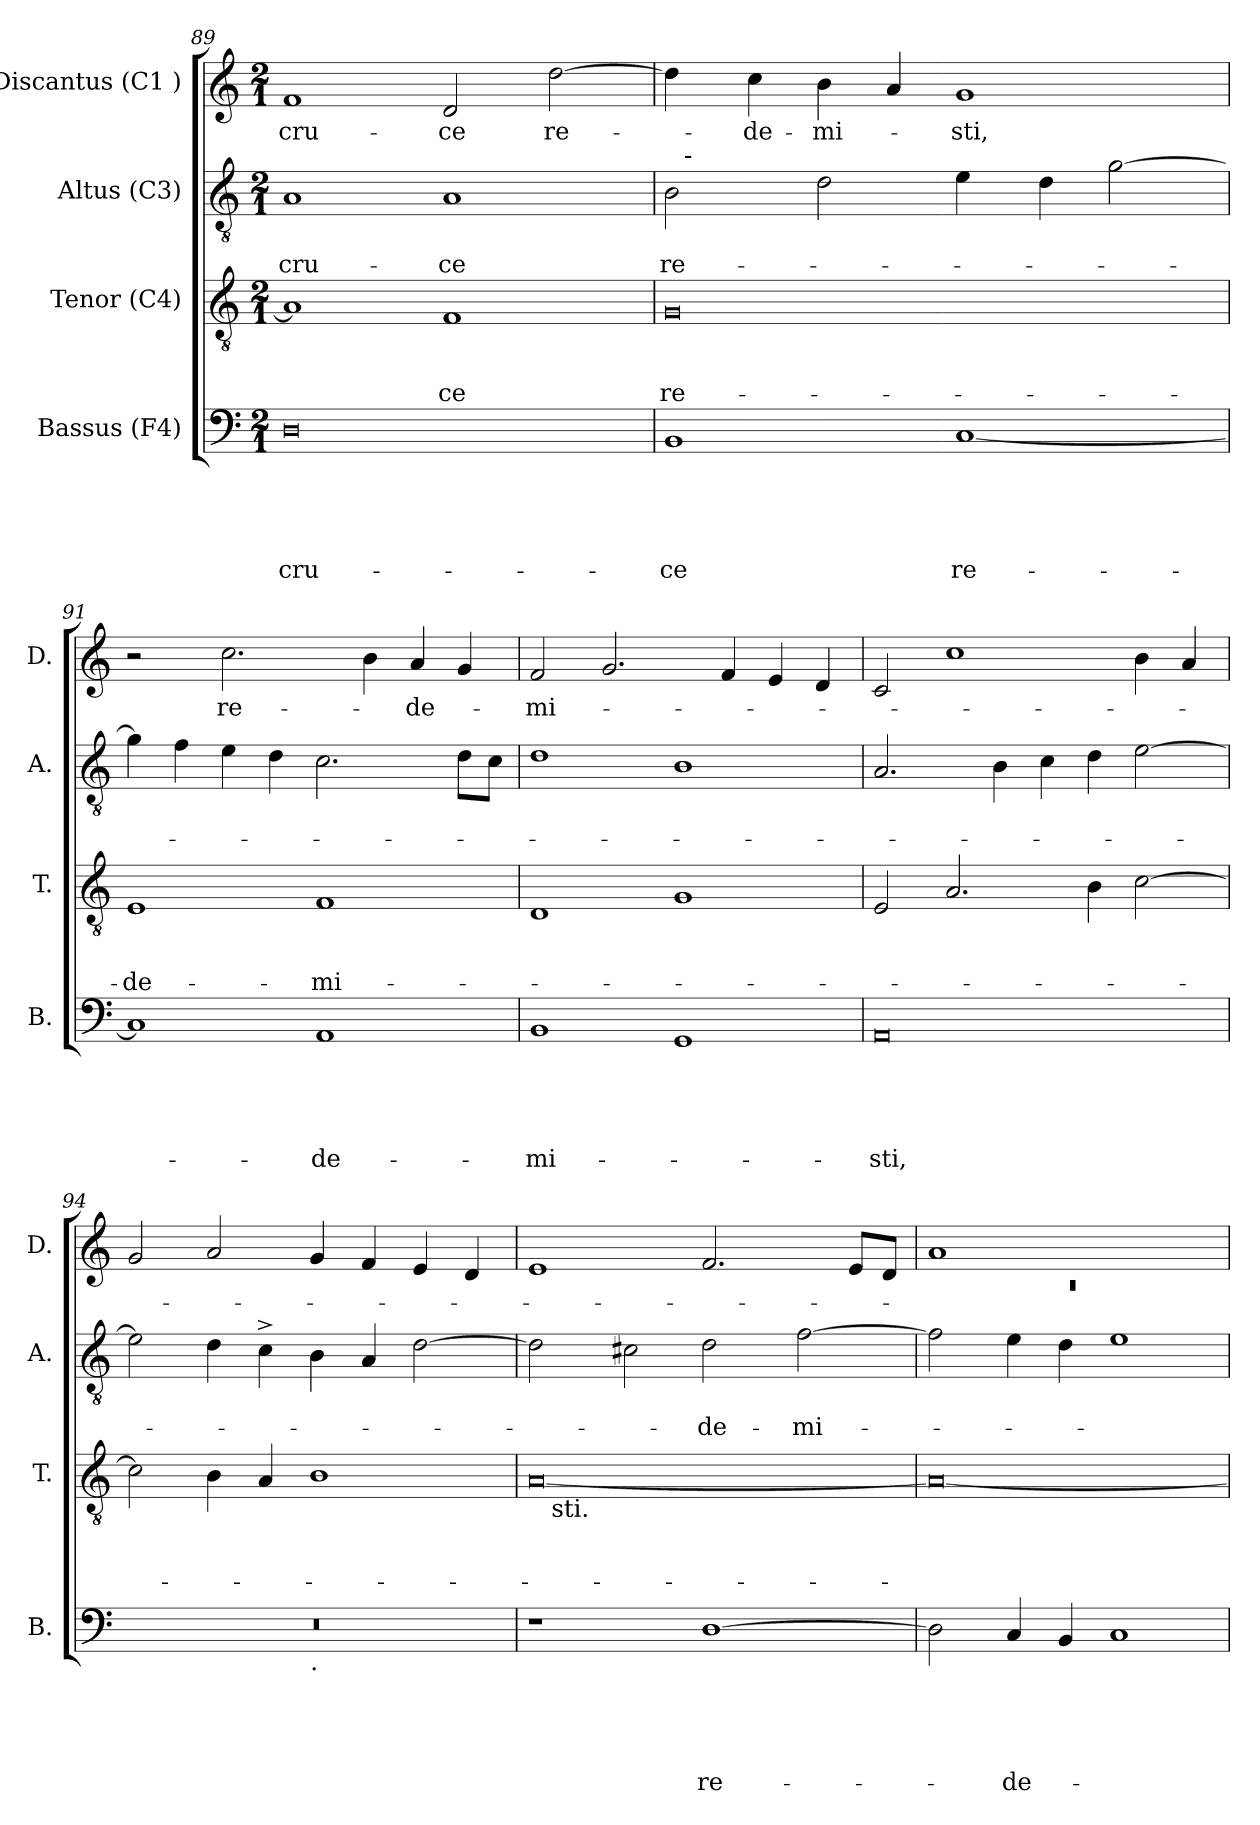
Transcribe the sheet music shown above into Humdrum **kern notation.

**kern	**text	**text	**text	**text	**text	**kern	**text	**text	**text	**kern	**text	**text	**kern	**text
*part4	*part4	*part4	*part4	*part4	*part4	*part3	*part3	*part3	*part3	*part2	*part2	*part2	*part1	*part1
*staff4	*staff4	*staff4	*staff4	*staff4	*staff4	*staff3	*staff3	*staff3	*staff3	*staff2	*staff2	*staff2	*staff1	*staff1
*I"Bassus (F4)	*	*	*	*	*	*I"Tenor (C4)	*	*	*	*I"Altus (C3)	*	*	*I"Discantus (C1 )	*
*I'B.	*	*	*	*	*	*I'T.	*	*	*	*I'A.	*	*	*I'D.	*
*clefF4	*	*	*	*	*	*clefGv2	*	*	*	*clefGv2	*	*	*clefG2	*
*k[]	*	*	*	*	*	*k[]	*	*	*	*k[]	*	*	*k[]	*
*C:	*	*	*	*	*	*C:	*	*	*	*C:	*	*	*C:	*
*M2/1	*	*	*	*	*	*M2/1	*	*	*	*M2/1	*	*	*M2/1	*
=89	=89	=89	=89	=89	=89	=89	=89	=89	=89	=89	=89	=89	=89	=89
!	!	!	!	!	!LO:LY:b	!	!	!	!	!	!	!LO:LY:b	!	!LO:LY:b
0D	.	.	.	.	cru-	1A]	.	.	.	1A	.	cru-	1f	cru-
!	!	!	!	!	!	!	!	!	!LO:LY:b	!	!	!LO:LY:b	!	!LO:LY:b
.	.	.	.	.	.	1F	.	.	-ce	1A	.	-ce	2d/	-ce
!	!	!	!	!	!	!	!	!	!	!	!	!	!	!LO:LY:b
.	.	.	.	.	.	.	.	.	.	.	.	.	[<2dd\	re-
!!LO:LB:g=z
=90	=90	=90	=90	=90	=90	=90	=90	=90	=90	=90	=90	=90	=90	=90
!	!	!	!	!	!LO:LY:b	!	!	!	!LO:LY:b:rj	!	!	!LO:LY:b	!	!
*	*	*	*	*	*	*	*	*	*	*^	*	*	*	*
1BB	.	.	.	.	-ce	0G	.	.	re-	2B\	32ryy	.	re-	4dd\]	.
!	!	!	!	!	!	!	!	!	!	!	!LO:TX:a:t=-	!	!	!	!
.	.	.	.	.	.	.	.	.	.	.	1ryy	.	.	.	.
!	!	!	!	!	!	!	!	!	!	!	!	!	!	!	!LO:LY:b
.	.	.	.	.	.	.	.	.	.	.	.	.	.	4cc\	-de-
!	!	!	!	!	!	!	!	!	!	!	!	!	!	!	!LO:LY:b
.	.	.	.	.	.	.	.	.	.	2d\	.	.	.	4b\	-mi-
.	.	.	.	.	.	.	.	.	.	.	.	.	.	4a/	.
!	!	!	!	!	!LO:LY:b	!	!	!	!	!	!	!	!	!	!LO:LY:b
[<1C	.	.	.	.	re-	.	.	.	.	4e\	.	.	.	1g	-sti,
.	.	.	.	.	.	.	.	.	.	.	2ryy	.	.	.	.
.	.	.	.	.	.	.	.	.	.	4d\	.	.	.	.	.
.	.	.	.	.	.	.	.	.	.	[>2g\	.	.	.	.	.
.	.	.	.	.	.	.	.	.	.	.	4...ryy	.	.	.	.
=91	=91	=91	=91	=91	=91	=91	=91	=91	=91	=91	=91	=91	=91	=91	=91
!	!	!	!	!	!	!	!	!	!LO:LY:b	!	!	!	!	!	!
*	*	*	*	*	*	*	*	*	*	*v	*v	*	*	*	*
1C]	.	.	.	.	.	1E	.	.	-de-	4g\]	.	.	2r	.
.	.	.	.	.	.	.	.	.	.	4f\	.	.	.	.
!	!	!	!	!	!	!	!	!	!	!	!	!	!	!LO:LY:b
.	.	.	.	.	.	.	.	.	.	4e\	.	.	2.cc\	re-
.	.	.	.	.	.	.	.	.	.	4d\	.	.	.	.
!	!	!	!	!	!LO:LY:b	!	!	!	!LO:LY:b	!	!	!	!	!
1AA	.	.	.	.	-de-	1F	.	.	-mi-	2.c\	.	.	.	.
.	.	.	.	.	.	.	.	.	.	.	.	.	4b\	.
!	!	!	!	!	!	!	!	!	!	!	!	!	!	!LO:LY:b
.	.	.	.	.	.	.	.	.	.	.	.	.	4a/	-de-
.	.	.	.	.	.	.	.	.	.	8d\L	.	.	4g/	.
.	.	.	.	.	.	.	.	.	.	8c\J	.	.	.	.
=92	=92	=92	=92	=92	=92	=92	=92	=92	=92	=92	=92	=92	=92	=92
!	!	!	!	!	!LO:LY:b	!	!	!	!	!	!	!	!	!LO:LY:b
1BB	.	.	.	.	-mi-	1D	.	.	.	1d	.	.	2f/	-mi-
.	.	.	.	.	.	.	.	.	.	.	.	.	2.g/	.
1GG	.	.	.	.	.	1G	.	.	.	1B	.	.	.	.
.	.	.	.	.	.	.	.	.	.	.	.	.	4f/	.
.	.	.	.	.	.	.	.	.	.	.	.	.	4e/	.
.	.	.	.	.	.	.	.	.	.	.	.	.	4d/	.
=93	=93	=93	=93	=93	=93	=93	=93	=93	=93	=93	=93	=93	=93	=93
!	!	!	!	!	!LO:LY:b	!	!	!	!	!	!	!	!	!
0AA	.	.	.	.	-sti,	2E/	.	.	.	2.A/	.	.	2c/	.
.	.	.	.	.	.	2.A/	.	.	.	.	.	.	1cc	.
.	.	.	.	.	.	.	.	.	.	4B\	.	.	.	.
.	.	.	.	.	.	.	.	.	.	4c\	.	.	.	.
.	.	.	.	.	.	4B\	.	.	.	4d\	.	.	.	.
.	.	.	.	.	.	[>2c\	.	.	.	[>2e\	.	.	4b\	.
.	.	.	.	.	.	.	.	.	.	.	.	.	4a/	.
!!LO:PB:g=z
=94	=94	=94	=94	=94	=94	=94	=94	=94	=94	=94	=94	=94	=94	=94
*^	*	*	*	*	*	*	*	*	*	*	*	*	*	*
0r	1ryy	.	.	.	.	.	2c\]	.	.	.	2e\]	.	.	2g/	.
.	.	.	.	.	.	.	4B\	.	.	.	4d\	.	.	2a/	.
.	.	.	.	.	.	.	4A/	.	.	.	4c^>\	.	.	.	.
!	!LO:TX:b:t=.	!	!	!	!	!	!	!	!	!	!	!	!	!	!
.	1ryy	.	.	.	.	.	1B	.	.	.	4B\	.	.	4g/	.
.	.	.	.	.	.	.	.	.	.	.	4A/	.	.	4f/	.
.	.	.	.	.	.	.	.	.	.	.	[>2d\	.	.	4e/	.
.	.	.	.	.	.	.	.	.	.	.	.	.	.	4d/	.
*v	*v	*	*	*	*	*	*	*	*	*	*	*	*	*	*
=95	=95	=95	=95	=95	=95	=95	=95	=95	=95	=95	=95	=95	=95	=95
*	*	*	*	*	*	*^	*	*	*	*	*	*	*	*
1r	.	.	.	.	.	[<0A	16ryy	.	.	.	2d\]	.	.	1e	.
!	!	!	!	!	!	!	!LO:TX:b:t=sti.	!	!	!	!	!	!	!	!
.	.	.	.	.	.	.	1ryy	.	.	.	.	.	.	.	.
.	.	.	.	.	.	.	.	.	.	.	2c#\	.	.	.	.
!	!	!	!	!	!LO:LY:b	!	!	!	!	!	!	!	!LO:LY:b	!	!
[>1D	.	.	.	.	re-	.	.	.	.	.	2d\	.	-de-	2.f/	.
.	.	.	.	.	.	.	2...ryy	.	.	.	.	.	.	.	.
!	!	!	!	!	!	!	!	!	!	!	!	!	!LO:LY:b	!	!
.	.	.	.	.	.	.	.	.	.	.	[>2f\	.	-mi-	.	.
.	.	.	.	.	.	.	.	.	.	.	.	.	.	8e/L	.
.	.	.	.	.	.	.	.	.	.	.	.	.	.	8d/J	.
=96	=96	=96	=96	=96	=96	=96	=96	=96	=96	=96	=96	=96	=96	=96	=96
*	*	*	*	*	*	*	*	*	*	*	*	*	*	*^	*
!	!	!	!	!	!	!	!	!	!	!	!	!	!	!	!LO:N:vis=1	!
*	*	*	*	*	*	*v	*v	*	*	*	*	*	*	*	*	*
2D\]	.	.	.	.	.	0A_	.	.	.	2f\]	.	.	1a	0rc	.
!	!	!	!	!	!LO:LY:b	!	!	!	!	!	!	!	!	!	!
4C/	.	.	.	.	-de-	.	.	.	.	4e\	.	.	.	.	.
4BB/	.	.	.	.	.	.	.	.	.	4d\	.	.	.	.	.
1C	.	.	.	.	.	.	.	.	.	1e	.	.	1ryy	.	.
*	*	*	*	*	*	*	*	*	*	*	*	*	*v	*v	*
=	=	=	=	=	=	=	=	=	=	=	=	=	=	=
*-	*-	*-	*-	*-	*-	*-	*-	*-	*-	*-	*-	*-	*-	*-
